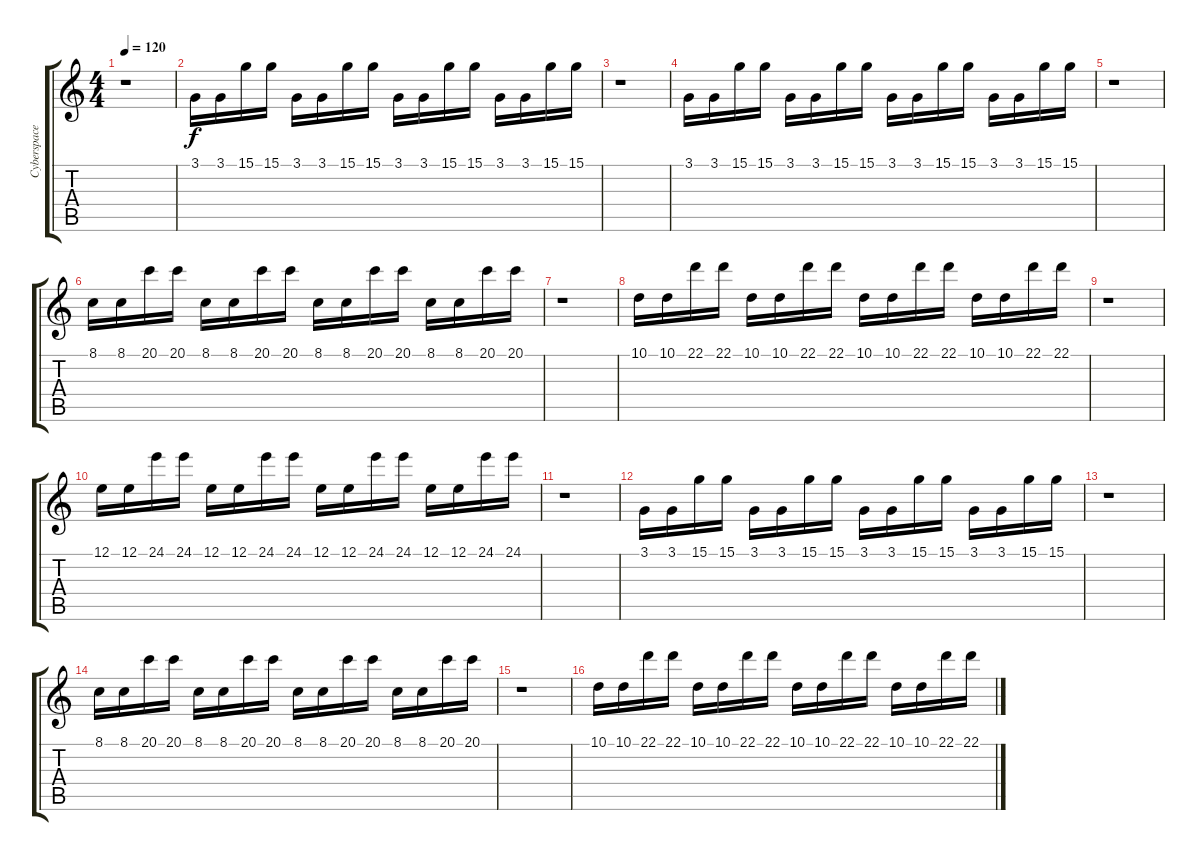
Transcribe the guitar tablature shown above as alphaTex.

\track ("Cyberspace murmur" "Cyberspace") {instrument pad1newage}
\staff {score tabs}
\tuning (E4 B3 G3 D3 A2 E2) {hide}
\ts (4 4)
\tempo 120
\clef g2
\ks c
r.1{dy f} |
3.1.16 3.1.16 15.1.16 15.1.16 3.1.16 3.1.16 15.1.16 15.1.16 3.1.16 3.1.16 15.1.16 15.1.16 3.1.16 3.1.16 15.1.16 15.1.16 |
r.1 |
3.1.16 3.1.16 15.1.16 15.1.16 3.1.16 3.1.16 15.1.16 15.1.16 3.1.16 3.1.16 15.1.16 15.1.16 3.1.16 3.1.16 15.1.16 15.1.16 |
r.1 |
8.1.16 8.1.16 20.1.16 20.1.16 8.1.16 8.1.16 20.1.16 20.1.16 8.1.16 8.1.16 20.1.16 20.1.16 8.1.16 8.1.16 20.1.16 20.1.16 |
r.1 |
10.1.16 10.1.16 22.1.16 22.1.16 10.1.16 10.1.16 22.1.16 22.1.16 10.1.16 10.1.16 22.1.16 22.1.16 10.1.16 10.1.16 22.1.16 22.1.16 |
r.1 |
12.1.16 12.1.16 24.1.16 24.1.16 12.1.16 12.1.16 24.1.16 24.1.16 12.1.16 12.1.16 24.1.16 24.1.16 12.1.16 12.1.16 24.1.16 24.1.16 |
r.1 |
3.1.16 3.1.16 15.1.16 15.1.16 3.1.16 3.1.16 15.1.16 15.1.16 3.1.16 3.1.16 15.1.16 15.1.16 3.1.16 3.1.16 15.1.16 15.1.16 |
r.1 |
8.1.16 8.1.16 20.1.16 20.1.16 8.1.16 8.1.16 20.1.16 20.1.16 8.1.16 8.1.16 20.1.16 20.1.16 8.1.16 8.1.16 20.1.16 20.1.16 |
r.1 |
10.1.16 10.1.16 22.1.16 22.1.16 10.1.16 10.1.16 22.1.16 22.1.16 10.1.16 10.1.16 22.1.16 22.1.16 10.1.16 10.1.16 22.1.16 22.1.16
